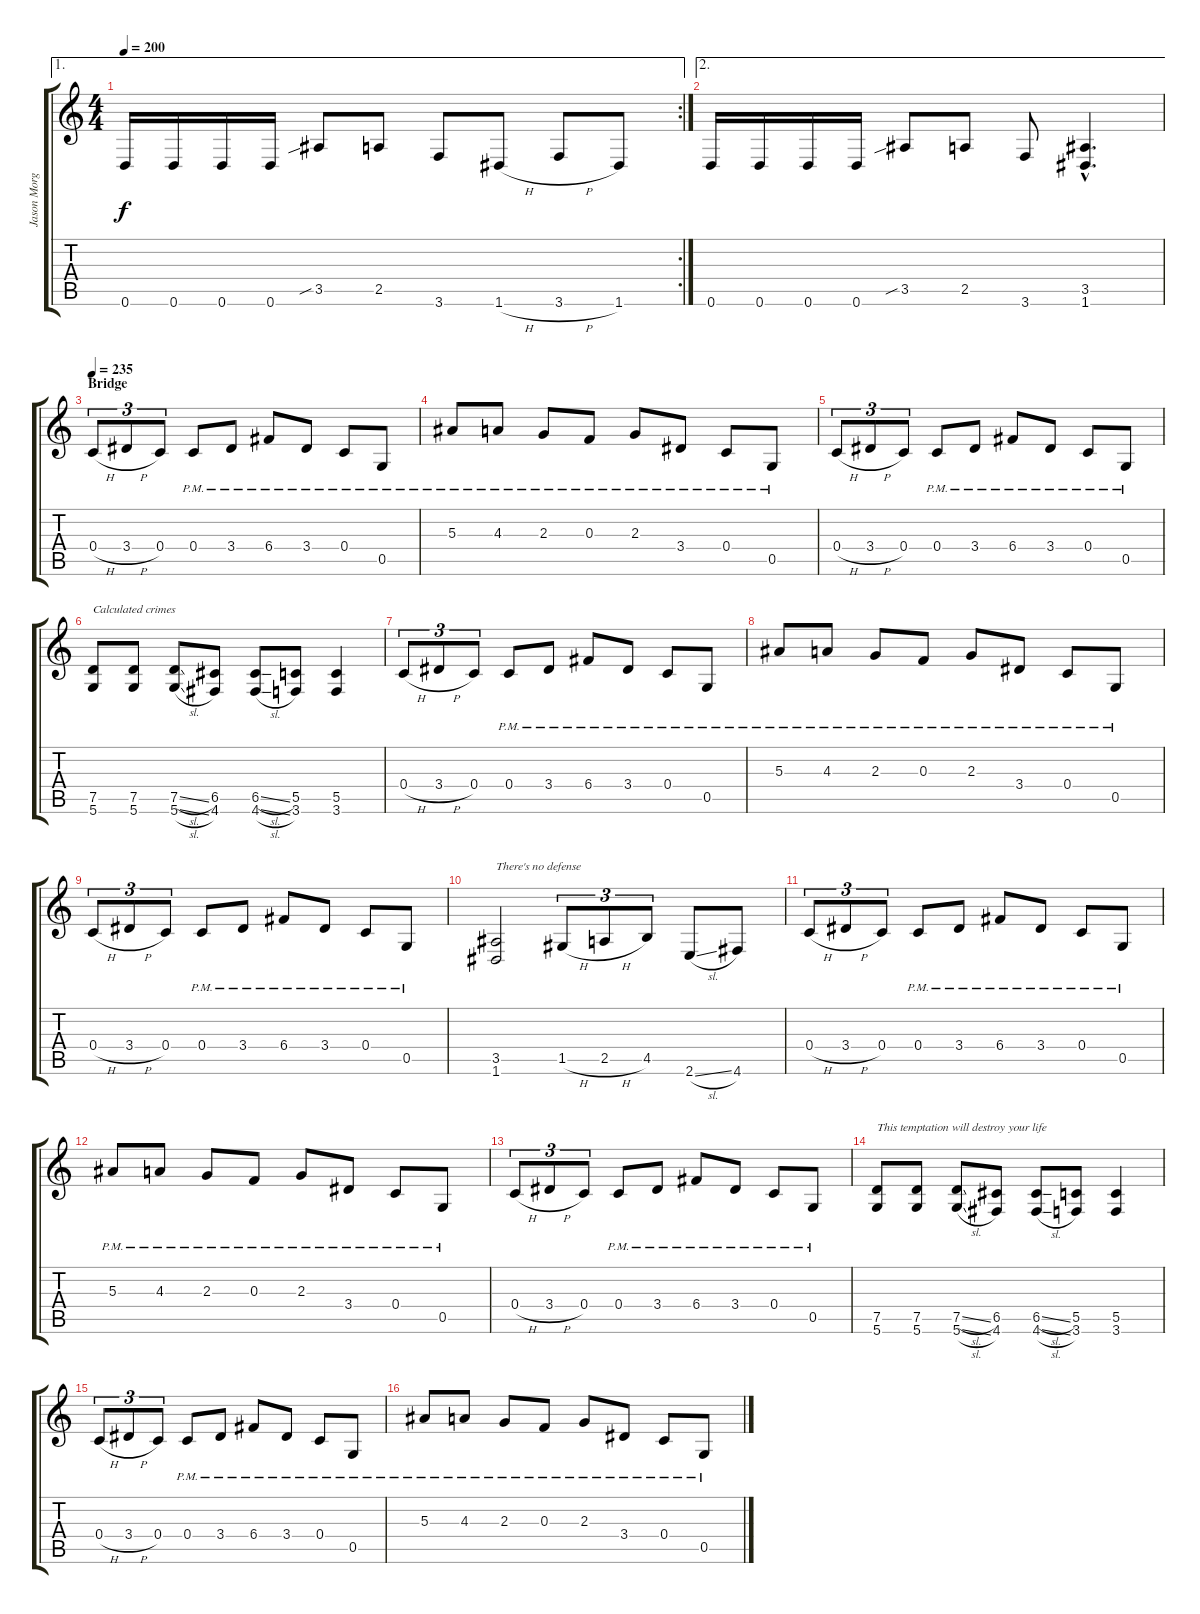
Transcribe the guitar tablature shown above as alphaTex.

\track ("Jason Morgan" "Jason Morg") {instrument distortionguitar}
\staff {score tabs}
\tuning (D4 A3 F3 C3 G2 D2) {hide}
\ae 1
\rc 2
\ts (4 4)
\tempo 200
\clef g2
\ks c
0.6.16{dy f} 0.6.16 0.6.16 0.6.16 3.5{sib}.8 2.5.8 3.6.8 1.6{h}.8 3.6{h}.8 1.6.8 |
\ae 2
0.6.16 0.6.16 0.6.16 0.6.16 3.5{sib}.8 2.5.8 3.6.8 (3.5{hac} 1.6{hac}).4{d} |
\section ("" "Bridge")
\tempo 235
0.4{h}.8{tu (3 2)} 3.4{h}.8{tu (3 2)} 0.4.8{tu (3 2)} 0.4{pm}.8 3.4{pm}.8 6.4{pm}.8 3.4{pm}.8 0.4{pm}.8 0.5{pm}.8 |
5.3{pm}.8 4.3{pm}.8 2.3{pm}.8 0.3{pm}.8 2.3{pm}.8 3.4{pm}.8 0.4{pm}.8 0.5{pm}.8 |
0.4{h}.8{tu (3 2)} 3.4{h}.8{tu (3 2)} 0.4.8{tu (3 2)} 0.4{pm}.8 3.4{pm}.8 6.4{pm}.8 3.4{pm}.8 0.4{pm}.8 0.5{pm}.8 |
(7.5 5.6).8{txt "Calculated crimes"} (7.5 5.6).8 (7.5{sl} 5.6{sl}).8 (6.5 4.6).8 (6.5{sl} 4.6{sl}).8 (5.5 3.6).8 (5.5 3.6).4 |
0.4{h}.8{tu (3 2)} 3.4{h}.8{tu (3 2)} 0.4.8{tu (3 2)} 0.4{pm}.8 3.4{pm}.8 6.4{pm}.8 3.4{pm}.8 0.4{pm}.8 0.5{pm}.8 |
5.3{pm}.8 4.3{pm}.8 2.3{pm}.8 0.3{pm}.8 2.3{pm}.8 3.4{pm}.8 0.4{pm}.8 0.5{pm}.8 |
0.4{h}.8{tu (3 2)} 3.4{h}.8{tu (3 2)} 0.4.8{tu (3 2)} 0.4{pm}.8 3.4{pm}.8 6.4{pm}.8 3.4{pm}.8 0.4{pm}.8 0.5{pm}.8 |
(3.5 1.6).2{txt "There's no defense"} 1.5{h}.8{tu (3 2)} 2.5{h}.8{tu (3 2)} 4.5.8{tu (3 2)} 2.6{sl}.8 4.6.8 |
0.4{h}.8{tu (3 2)} 3.4{h}.8{tu (3 2)} 0.4.8{tu (3 2)} 0.4{pm}.8 3.4{pm}.8 6.4{pm}.8 3.4{pm}.8 0.4{pm}.8 0.5{pm}.8 |
5.3{pm}.8 4.3{pm}.8 2.3{pm}.8 0.3{pm}.8 2.3{pm}.8 3.4{pm}.8 0.4{pm}.8 0.5{pm}.8 |
0.4{h}.8{tu (3 2)} 3.4{h}.8{tu (3 2)} 0.4.8{tu (3 2)} 0.4{pm}.8 3.4{pm}.8 6.4{pm}.8 3.4{pm}.8 0.4{pm}.8 0.5{pm}.8 |
(7.5 5.6).8{txt "This temptation will destroy your life"} (7.5 5.6).8 (7.5{sl} 5.6{sl}).8 (6.5 4.6).8 (6.5{sl} 4.6{sl}).8 (5.5 3.6).8 (5.5 3.6).4 |
0.4{h}.8{tu (3 2)} 3.4{h}.8{tu (3 2)} 0.4.8{tu (3 2)} 0.4{pm}.8 3.4{pm}.8 6.4{pm}.8 3.4{pm}.8 0.4{pm}.8 0.5{pm}.8 |
5.3{pm}.8 4.3{pm}.8 2.3{pm}.8 0.3{pm}.8 2.3{pm}.8 3.4{pm}.8 0.4{pm}.8 0.5{pm}.8
